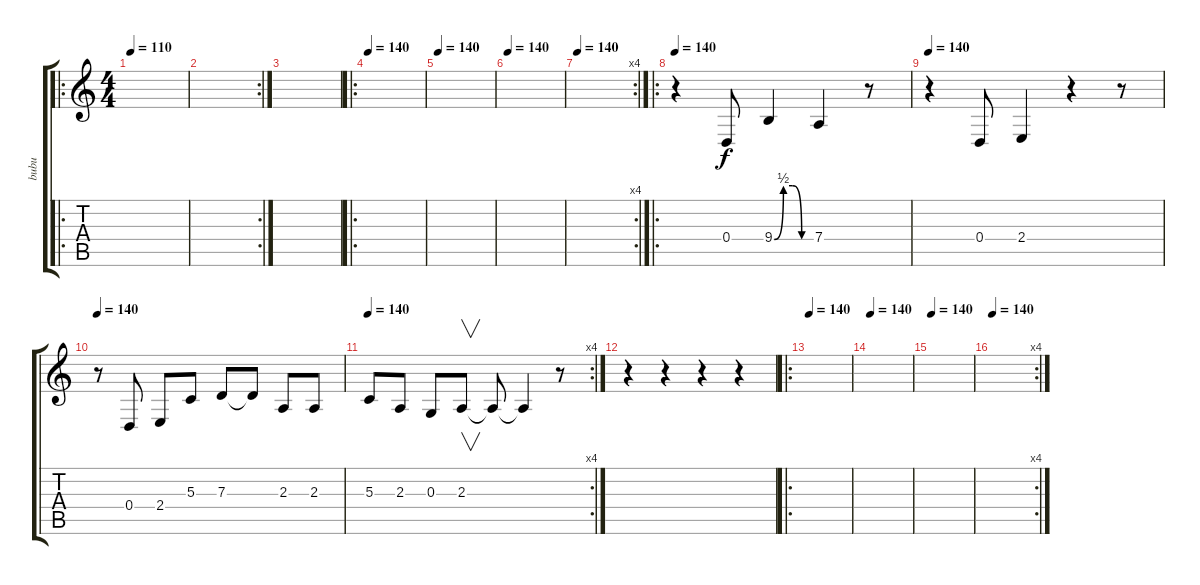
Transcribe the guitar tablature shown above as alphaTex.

\track ("bubu" "bubu") {instrument altosax}
\staff {score tabs}
\tuning (E4 B3 G3 D3 A2 E2) {hide}
\ro
\ts (4 4)
\tempo 110
\clef g2
\ks c
|
\rc 2
|
|
\ro
\tempo 140
|
\tempo 140
|
\tempo 140
|
\rc 4
\tempo 140
|
\ro
\tempo 140
r.4 0.4.8 9.4{be (custom 0 0 15 2 30 2 45 0 60 0)}.4 7.4.4 r.8 |
\tempo 140
r.4 0.4.8 2.4.4 r.4 r.8 |
\tempo 140
r.8 0.4.8 2.4.8 5.3.8 7.3.8 7.3{t}.8 2.3.8 2.3.8 |
\rc 4
\tempo 140
5.3.8 2.3.8 0.3.8 2.3.8{v} 2.3{t}.8 2.3{t}.4 r.8 |
r.4 r.4 r.4 r.4 |
\ro
\tempo 140
|
\tempo 140
|
\tempo 140
|
\rc 4
\tempo 140
